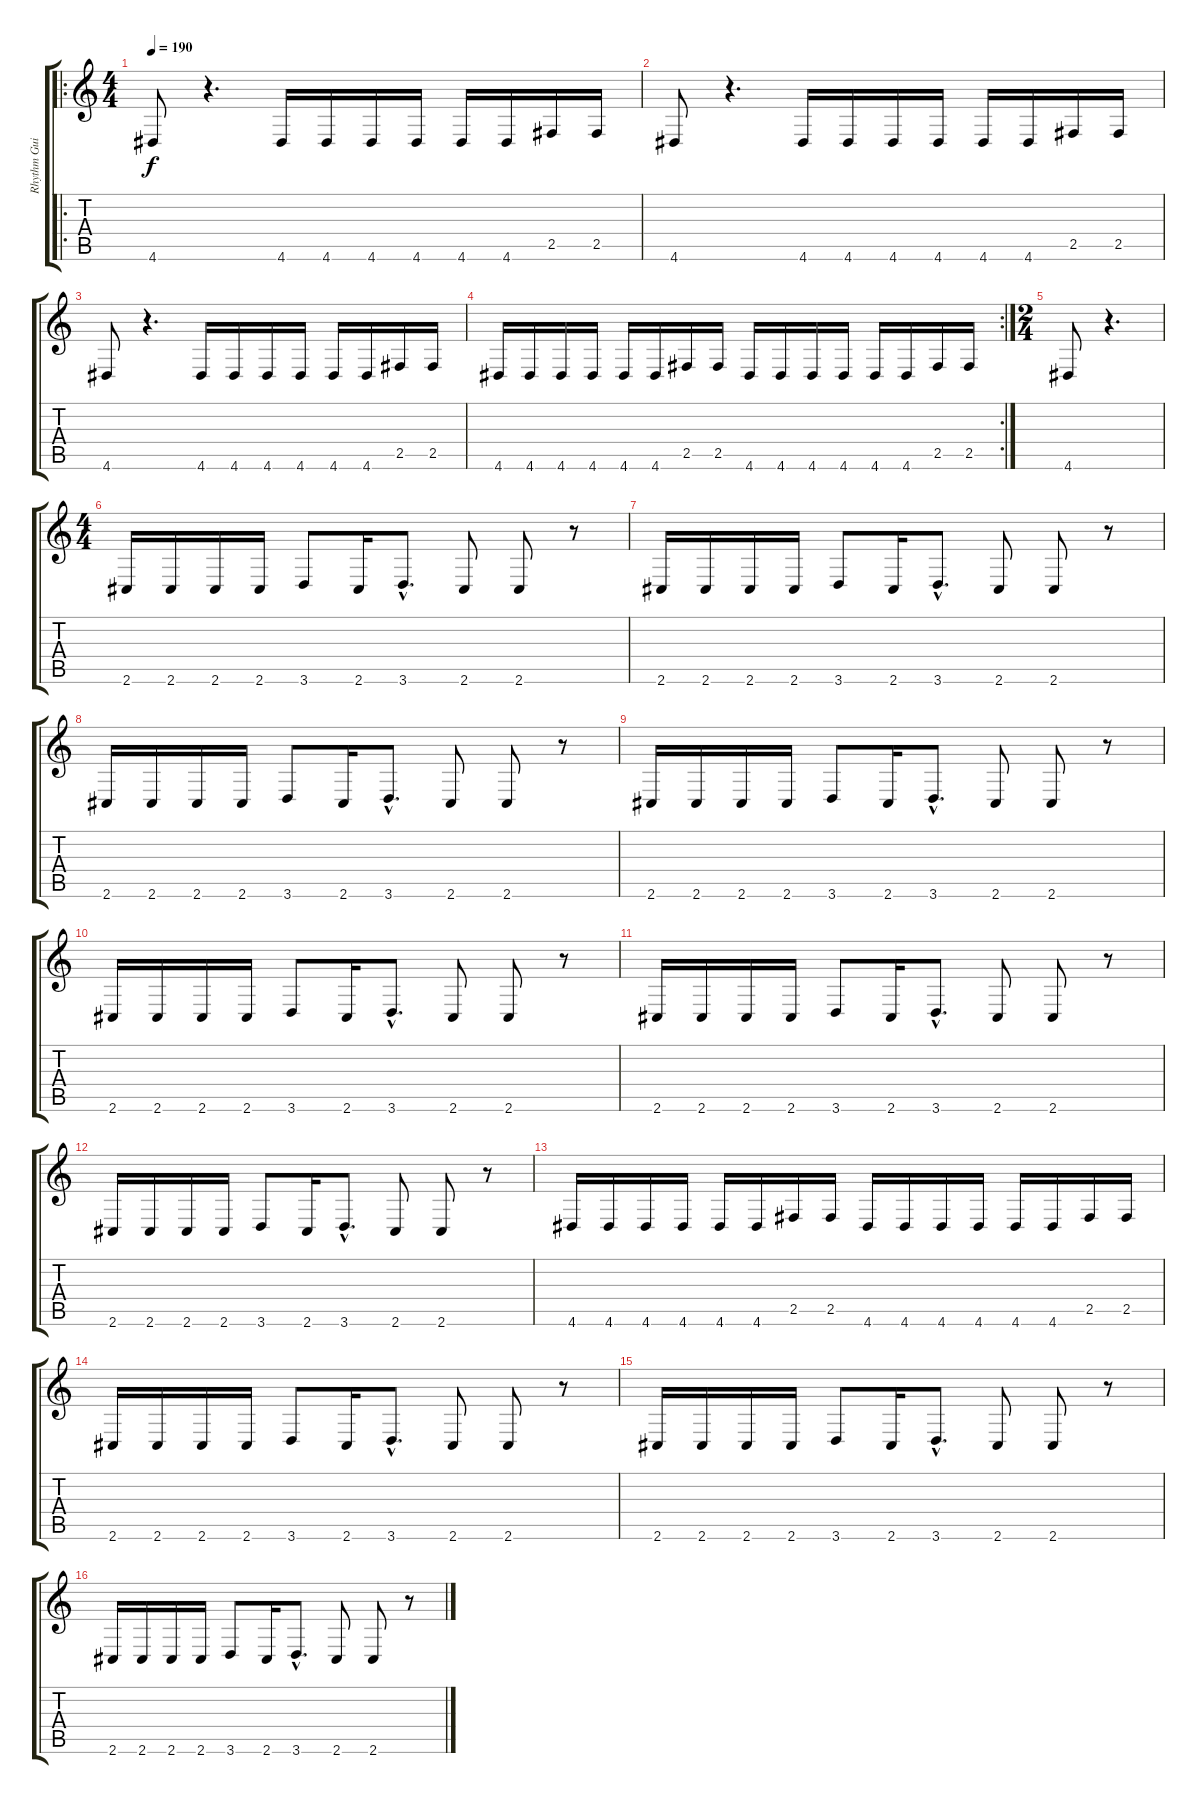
\track ("Rhythm Guitar" "Rhythm Gui") {instrument overdrivenguitar}
\staff {score tabs}
\tuning (B3 Gb3 D3 A2 E2 B1) {hide}
\ro
\ts (4 4)
\tempo 190
\clef g2
\ks c
4.6.8{dy f instrument overdrivenguitar} r.4{d} 4.6.16 4.6.16 4.6.16 4.6.16 4.6.16 4.6.16 2.5.16 2.5.16 |
4.6.8 r.4{d} 4.6.16 4.6.16 4.6.16 4.6.16 4.6.16 4.6.16 2.5.16 2.5.16 |
4.6.8 r.4{d} 4.6.16 4.6.16 4.6.16 4.6.16 4.6.16 4.6.16 2.5.16 2.5.16 |
\rc 2
4.6.16 4.6.16 4.6.16 4.6.16 4.6.16 4.6.16 2.5.16 2.5.16 4.6.16 4.6.16 4.6.16 4.6.16 4.6.16 4.6.16 2.5.16 2.5.16 |
\ts (2 4)
4.6.8 r.4{d} |
\ts (4 4)
2.6.16 2.6.16 2.6.16 2.6.16 3.6.8 2.6.16 3.6{hac}.8{d} 2.6.8 2.6.8 r.8 |
2.6.16 2.6.16 2.6.16 2.6.16 3.6.8 2.6.16 3.6{hac}.8{d} 2.6.8 2.6.8 r.8 |
2.6.16 2.6.16 2.6.16 2.6.16 3.6.8 2.6.16 3.6{hac}.8{d} 2.6.8 2.6.8 r.8 |
2.6.16 2.6.16 2.6.16 2.6.16 3.6.8 2.6.16 3.6{hac}.8{d} 2.6.8 2.6.8 r.8 |
2.6.16 2.6.16 2.6.16 2.6.16 3.6.8 2.6.16 3.6{hac}.8{d} 2.6.8 2.6.8 r.8 |
2.6.16 2.6.16 2.6.16 2.6.16 3.6.8 2.6.16 3.6{hac}.8{d} 2.6.8 2.6.8 r.8 |
2.6.16 2.6.16 2.6.16 2.6.16 3.6.8 2.6.16 3.6{hac}.8{d} 2.6.8 2.6.8 r.8 |
4.6.16 4.6.16 4.6.16 4.6.16 4.6.16 4.6.16 2.5.16 2.5.16 4.6.16 4.6.16 4.6.16 4.6.16 4.6.16 4.6.16 2.5.16 2.5.16 |
2.6.16 2.6.16 2.6.16 2.6.16 3.6.8 2.6.16 3.6{hac}.8{d} 2.6.8 2.6.8 r.8 |
2.6.16 2.6.16 2.6.16 2.6.16 3.6.8 2.6.16 3.6{hac}.8{d} 2.6.8 2.6.8 r.8 |
2.6.16 2.6.16 2.6.16 2.6.16 3.6.8 2.6.16 3.6{hac}.8{d} 2.6.8 2.6.8 r.8
